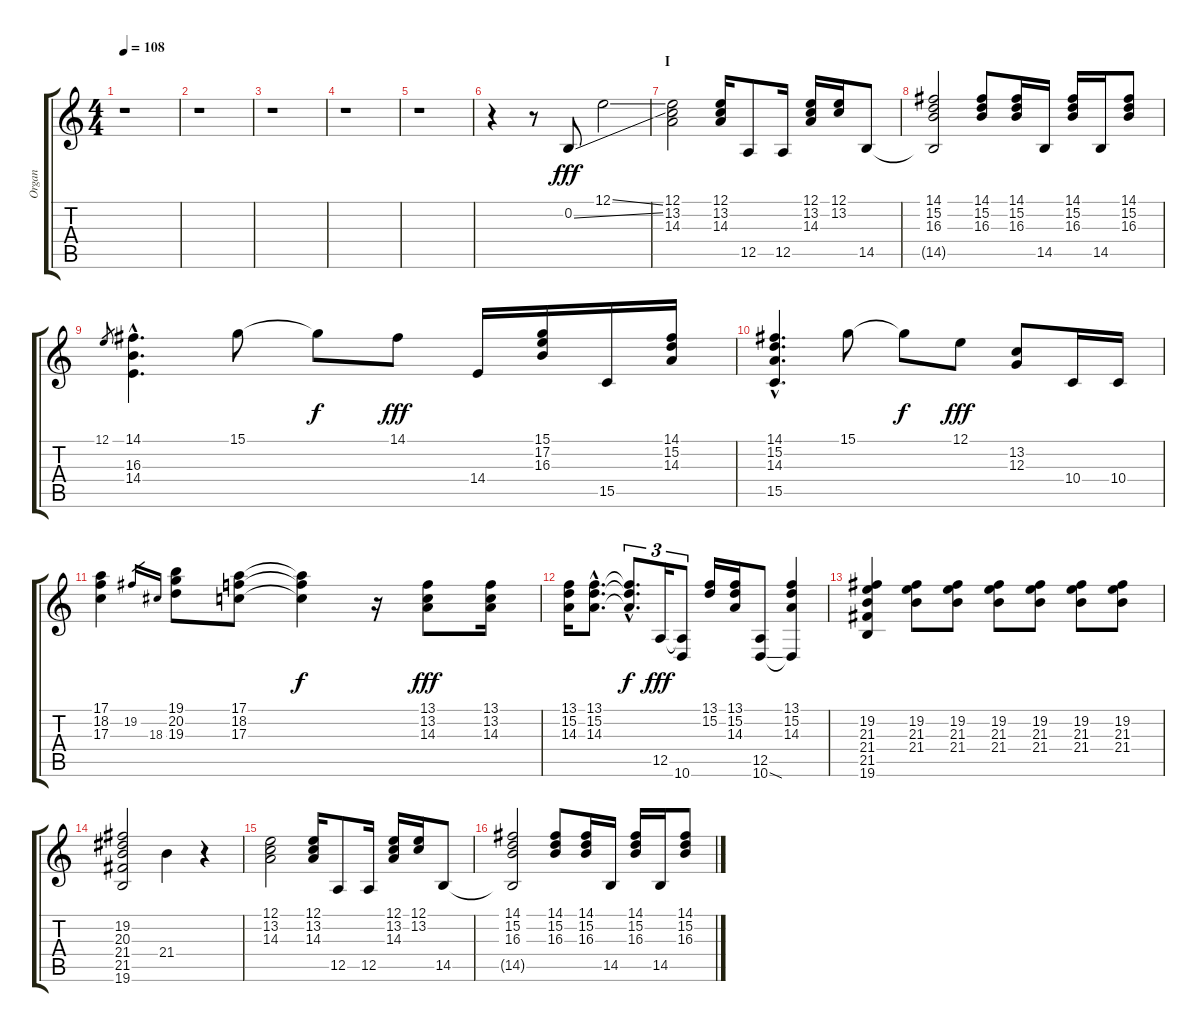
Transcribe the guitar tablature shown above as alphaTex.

\track ("Organ" "Organ") {instrument rockorgan}
\staff {score tabs}
\tuning (E4 B3 G3 D3 A2 E2) {hide}
\ts (4 4)
\tempo 108
\clef g2
\ks c
r.1{dy fff} |
r.1 |
r.1 |
r.1 |
r.1 |
r.4 r.8 0.2{ss}.8 12.1{ss}.2 |
\section ("" "I")
(12.1 13.2 14.3).2 (12.1 13.2 14.3).16 12.5.8 12.5.16 (12.1 13.2 14.3).16 (12.1 13.2).16 14.5.8 |
(14.1 15.2 16.3 14.5{t}).2 (14.1 15.2 16.3).8 (14.1 15.2 16.3).16 14.5.16 (14.1 15.2 16.3).16 14.5.16 (14.1 15.2 16.3).8 |
12.1.8{gr} (14.1{hac} 16.3{hac} 14.4{hac}).4{d} 15.1.8 15.1{t}.8{dy f} 14.1.8{dy fff} 14.4.16 (15.1 17.2 16.3).16 15.5.16 (14.1 15.2 14.3).16 |
(14.1{hac} 15.2{hac} 14.3{hac} 15.5{hac}).4{d} 15.1.8 15.1{t}.8{dy f} 12.1.8{dy fff} (13.2 12.3).8 10.4.16 10.4.16 |
(17.1 18.2 17.3).4 19.2.16{gr} 18.3.16{gr} (19.1 20.2 19.3).8 (17.1 18.2 17.3).8 (17.1{t} 18.2{t} 17.3{t}).4{dy f} r.16 (13.1 13.2 14.3).8{dy fff} (13.1 13.2 14.3).16 |
(13.1 15.2 14.3).16 (13.1{hac} 15.2{hac} 14.3{hac}).8{d} (13.1{hac t} 15.2{hac t} 14.3{hac t}).8{d tu (3 2) dy f} 12.5.16{tu (3 2) dy fff} (12.5{t} 10.6).8{tu (3 2)} (13.1 15.2).16 (13.1 15.2 14.3).16 (12.5 10.6{ss}).8 (13.1 15.2 14.3 10.6{t}).4 |
(19.2 21.3 21.4 21.5 19.6).4 (19.2 21.3 21.4).8 (19.2 21.3 21.4).8 (19.2 21.3 21.4).8 (19.2 21.3 21.4).8 (19.2 21.3 21.4).8 (19.2 21.3 21.4).8 |
(19.2 20.3 21.4 21.5 19.6).2 21.4.4 r.4 |
(12.1 13.2 14.3).2 (12.1 13.2 14.3).16 12.5.8 12.5.16 (12.1 13.2 14.3).16 (12.1 13.2).16 14.5.8 |
(14.1 15.2 16.3 14.5{t}).2 (14.1 15.2 16.3).8 (14.1 15.2 16.3).16 14.5.16 (14.1 15.2 16.3).16 14.5.16 (14.1 15.2 16.3).8
